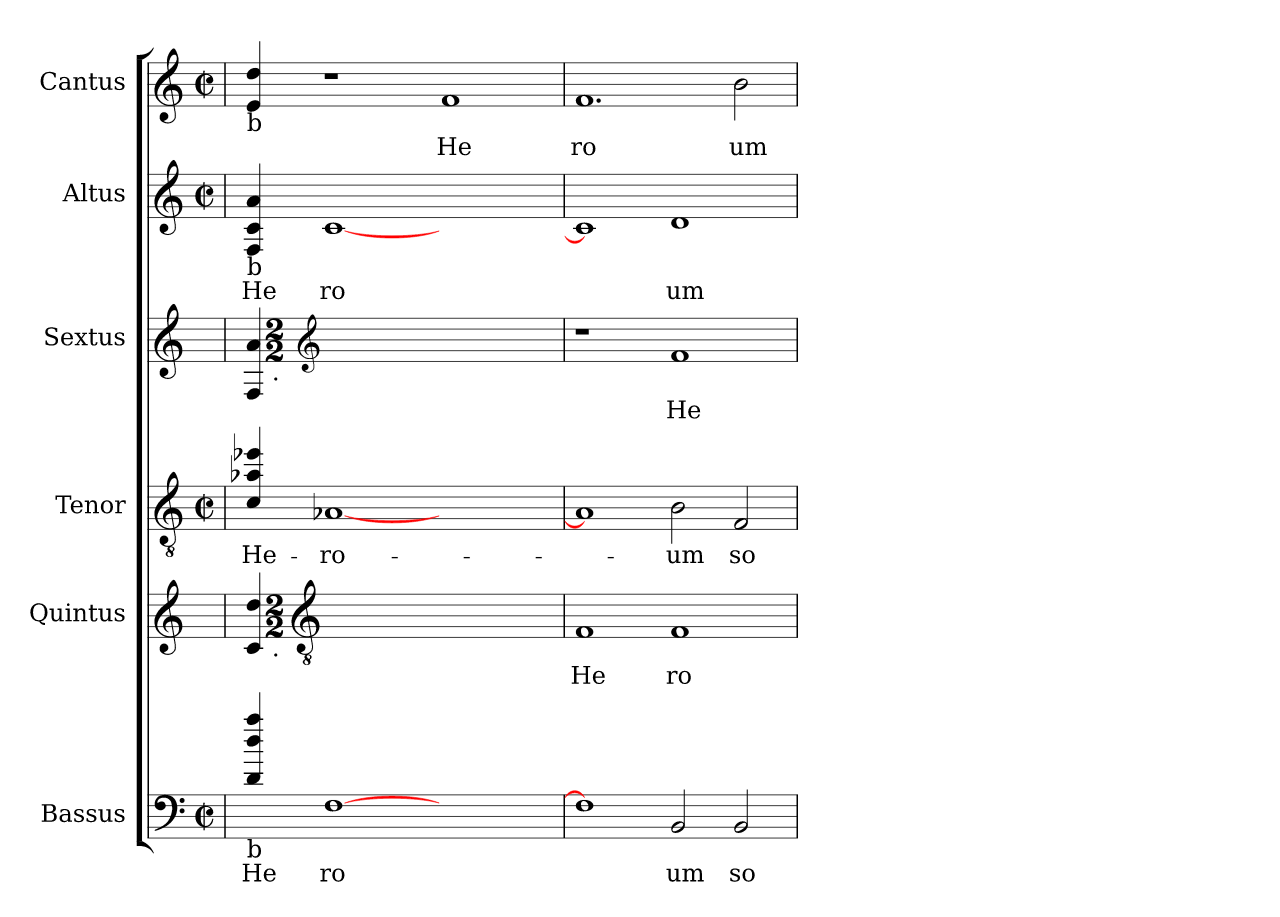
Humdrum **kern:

**kern	**text	**kern	**text	**kern	**text	**kern	**text	**kern	**text	**kern	**text
*part6	*part6	*part5	*part5	*part4	*part4	*part3	*part3	*part2	*part2	*part1	*part1
*staff6	*staff6	*staff5	*staff5	*staff4	*staff4	*staff3	*staff3	*staff2	*staff2	*staff1	*staff1
*I"Bassus	*	*I"Quintus	*	*I"Tenor	*	*I"Sextus	*	*I"Altus	*	*I"Cantus	*
!!LO:PB:g=z
*stria5	*	*stria5	*	*stria5	*	*stria5	*	*stria5	*	*stria5	*
*clefF4	*	*	*	*clefGv2	*	*	*	*clefG2	*	*clefG2	*
*M2/2	*	*	*	*M2/2	*	*	*	*M2/2	*	*M2/2	*
*met(c|)	*	*	*	*met(c|)	*	*	*	*met(c|)	*	*met(c|)	*
!!LO:REH:place=s4:a:B:fs=9:t=
=1	=1!	=1	=1!	=1	=1!	=1	=1!	=1	=1!	=1!	=1!
!	!	!	!	!	!	!	!	!	!	!LO:TX:b:t=b	!
!	!	!	!	!	!	!	!	!LO:TX:b:t=b	!	!	!
!	!	!	!	!	!	!LO:TX:b:t=b	!	!	!	!	!
!	!	!LO:TX:b:t=b	!	!	!	!	!	!	!	!	!
!LO:TX:b:t=b	!	!	!	!	!	!	!	!	!	!	!
!	!LO:LY:b:cj	!	!	!	!LO:LY:b:cj	!	!	!	!LO:LY:b:cj	!	!
*	*	*^	*	*	*	*^	*	*	*	*	*
4aa/ 4d/ 4dd	He	4dd/ 4c/	16..ryy	.	4ee-X/ 4c/ 4a-X	He-	4a/ 4F/	16..ryy	.	4F/ 4a/ 4c	He	4dd/ 4e/	.
!	!	!	!	!	!	!	!	!LO:TX:b:t=.	!	!	!	!	!
!	!	!	!LO:TX:b:t=.	!	!	!	!	!	!	!	!	!	!
.	.	.	1ryy	.	.	.	.	1ryy	.	.	.	.	.
*	*	*clefGv2	*	*	*	*	*clefG2	*	*	*	*	*	*
*	*	*M2/2	*	*	*	*	*M2/2	*	*	*	*	*	*
*	*	*met(c|)	*	*	*	*	*met(c|)	*	*	*	*	*	*
!	!LO:LY:b:cj	!	!	!	!	!LO:LY:b:cj	!	!	!	!	!LO:LY:b:cj	!	!
[>1F	ro	0ryy	.	.	[<1A-	-ro-	0ryy	.	.	[<1c	ro	1r	.
.	.	.	1ryy	.	.	.	.	1ryy	.	.	.	.	.
!	!	!	!	!	!	!	!	!	!	!	!	!	!LO:LY:b:cj
1ryy	.	.	.	.	1ryy	.	.	.	.	1ryy	.	1f	He
.	.	.	8ryy	.	.	.	.	8ryy	.	.	.	.	.
.	.	.	64ryy	.	.	.	.	64ryy	.	.	.	.	.
=2	=2	=2	=2	=2	=2	=2	=2	=2	=2	=2	=2	=2	=2
!	!	!	!	!LO:LY:b:cj	!	!	!	!	!	!	!	!	!LO:LY:b:cj
*	*	*v	*v	*	*	*	*v	*v	*	*	*	*	*
1F]	.	1F	He	1A-]	.	1r	.	1c]	.	1.f	ro
!	!LO:LY:b:cj	!	!LO:LY:b:cj	!	!LO:LY:b:cj	!	!LO:LY:b:cj	!	!LO:LY:b:cj	!	!
2BB/	um	1F	ro	2B\	-um	1f	He-	1d	um	.	.
!	!LO:LY:b:cj	!	!	!	!LO:LY:b:cj	!	!	!	!	!	!LO:LY:b:cj
2BB/	so	.	.	2F/	so-	.	.	.	.	2b\	um
=	=	=	=	=	=	=	=	=	=	=	=
*-	*-	*-	*-	*-	*-	*-	*-	*-	*-	*-	*-
